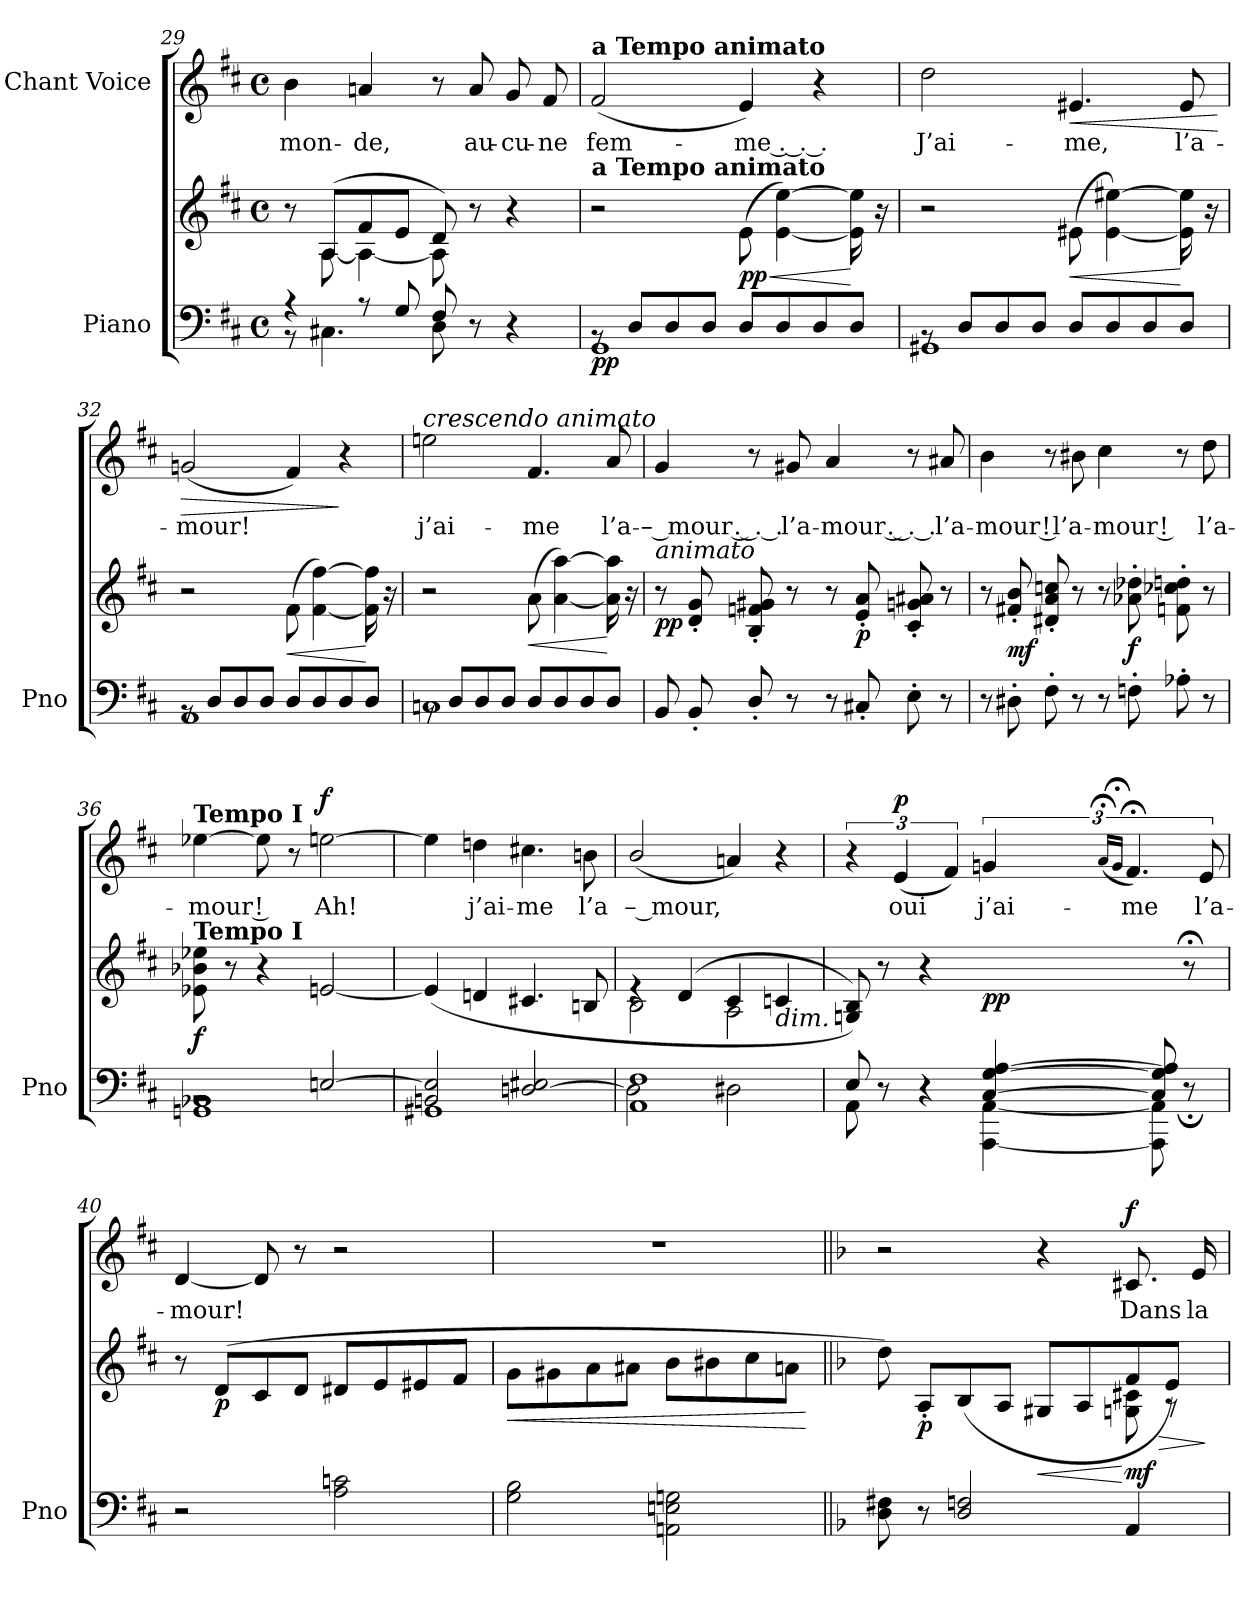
**kern	**kern	**dynam	**kern	**text	**dynam
*part2	*part2	*part2	*part1	*part1	*part1
*staff3	*staff2	*staff2/3	*staff1	*staff1	*staff1
*I"Piano	*	*	*I"Chant Voice	*	*
*I'Pno	*	*	*	*	*
*clefF4	*clefG2	*	*clefG2	*	*
*k[f#c#]	*k[f#c#]	*	*k[f#c#]	*	*
*M4/4	*M4/4	*	*M4/4	*	*
*met(c)	*met(c)	*	*met(c)	*	*
=29	=29	=29	=29	=29	=29
*^	*^	*	*	*	*
!	!	!	!	!	!	!LO:LY:b	!
4r	8r	8r	8ryy	.	4b\	mon-	.
.	4.C#X\	(>8A/L	[8A\	.	.	.	.
!	!	!	!	!	!	!LO:LY:b	!
8r	.	8f#/	4A\_	.	4an/	-de,	.
8G/	.	8e/J	.	.	.	.	.
8F#/	8D\	8d/)	8A\]	.	8r	.	.
!	!	!	!	!	!	!LO:LY:b	!
8r	8ryy	8r	8ryy	.	8a/	au-	.
!	!	!	!	!	!	!LO:LY:b	!
4r	4ryy	4r	4ryy	.	8g/	-cu-	.
!	!	!	!	!	!	!LO:LY:b	!
.	.	.	.	.	8f#/	-ne	.
*	*	*v	*v	*	*	*	*
!!LO:PB:g=z
=30	=30	=30	=30	=30	=30	=30
*	*	*	*	*MM112	*	*
!	!	!	!	!LO:TX:a:B:t=a Tempo animato	!	!
!	!	!LO:TX:a:B:t=a Tempo animato	!	!	!	!
!	!	!	!LO:DY:b=2	!	!LO:LY:b	!
8rBB	1GG	2r	pp	(<2f#/	fem-	.
8D/L	.	.	.	.	.	.
8D/	.	.	.	.	.	.
8D/J	.	.	.	.	.	.
!	!	!	!LO:HP:b	!	!LO:LY:b	!
!	!	!	!LO:DY:n=1:b	!	!	!
8D/L	.	(>8e\	< pp	4e/)	-me . . .	.
8D/	.	[4e\ [4ee\)	.	.	.	.
8D/	.	.	.	4r	.	.
8D/J	.	16e\] 16ee\]	[	.	.	.
.	.	16r	.	.	.	.
=31	=31	=31	=31	=31	=31	=31
!	!	!	!	!	!LO:LY:b	!
8rBB	1GG#X	2r	.	2dd\	J’ai-	.
8D/L	.	.	.	.	.	.
8D/	.	.	.	.	.	.
8D/J	.	.	.	.	.	.
!	!	!	!LO:HP:b	!	!LO:LY:b	!LO:HP:b
8D/L	.	(>8e#X\	<	4.e#X/	-me,	<
8D/	.	[4e#\ [4ee#X\)	.	.	.	.
8D/	.	.	.	.	.	.
!	!	!	!	!	!LO:LY:b	!
8D/J	.	16e#\] 16ee#\]	[	8e#/	l’a-	.
.	.	16r	.	.	.	.
*v	*v	*	*	*	*	*
.	.	.	.	.	[
=32	=32	=32	=32	=32	=32
*^	*	*	*	*	*
!	!	!	!	!	!LO:LY:b	!LO:HP:b
8rBB	1AA	2r	.	(<2gn/	-mour!	>
8D/L	.	.	.	.	.	.
8D/	.	.	.	.	.	.
8D/J	.	.	.	.	.	.
!	!	!	!LO:HP:b	!	!	!
8D/L	.	(>8f#\	<	4f#/)	.	.
8D/	.	[4f#\ [4ff#\)	.	.	.	.
8D/	.	.	.	4r	.	]
8D/J	.	16f#\] 16ff#\]	[	.	.	.
.	.	16r	.	.	.	.
=33	=33	=33	=33	=33	=33	=33
*	*	*	*	*MM113	*	*
!	!	!	!	!LO:TX:a:i:t=crescendo animato	!	!
!	!	!	!	!	!LO:LY:b	!
8rBB	1Cn	2r	.	2een\	j’ai-	.
8D/L	.	.	.	.	.	.
8D/	.	.	.	.	.	.
8D/J	.	.	.	.	.	.
!	!	!	!LO:HP:b	!	!LO:LY:b	!
8D/L	.	(>8a\	<	4.f#/	-me	.
8D/	.	[4a\ [4aa\)	.	.	.	.
8D/	.	.	.	.	.	.
!	!	!	!	!	!LO:LY:b	!
8D/J	.	16a\] 16aa\]	[	8a/	l’a-	.
.	.	16r	.	.	.	.
*v	*v	*	*	*	*	*
!!LO:LB:g=z
=34	=34	=34	=34	=34	=34
*	*	*	*MM114	*	*
!	!LO:TX:a:i:t=animato	!	!	!	!
!	!	!LO:DY:b	!	!LO:LY:b	!
8BB/	8r	pp	4g/	-– mour . . .	.
8BB'/	8d/' 8g/'	.	.	.	.
8D'/	8B/' 8fn/' 8g#X/'	.	8r	.	.
!	!	!	!	!LO:LY:b	!
8r	8r	.	8g#X/	l’a-	.
!	!	!	!	!LO:LY:b	!
8r	8r	.	4a/	-mour . . .	.
!	!	!LO:DY:b	!	!	!
8C#X'/	8e/' 8a/'	p	.	.	.
8E'\	8c#/' 8gn/' 8a#X/'	.	8r	.	.
!	!	!	!	!LO:LY:b	!
8r	8r	.	8a#X/	l’a-	.
=35	=35	=35	=35	=35	=35
*	*	*	*MM115	*	*
!	!	!	!	!LO:LY:b	!
8r	8r	.	4b\	-mour !	.
!	!	!LO:DY:b	!	!	!
8D#X'\	8f#X/' 8b/'	mf	.	.	.
8F#'\	8d#X/' 8a/' 8ccn/'	.	8r	.	.
!	!	!	!	!LO:LY:b	!
8r	8r	.	8b#X\	l’a-	.
!	!	!	!	!LO:LY:b	!
8r	8r	.	4cc#\	-mour !	.
!	!	!LO:DY:b	!	!	!
8Fn'\	8a-X\' 8dd-X\'	f	.	.	.
8A-X'\	8fn\' 8cc-X\' 8ddn\'	.	8r	.	.
!	!	!	!	!LO:LY:b	!
8r	8r	.	8dd\	l’a-	.
=36	=36	=36	=36	=36	=36
*	*	*	*MM116	*	*
*^	*	*	*	*	*
!	!	!	!	!LO:TX:a:B:t=Tempo I	!	!
!	!	!LO:TX:a:B:t=Tempo I	!	!	!	!
!	!	!	!LO:DY:b	!	!LO:LY:b	!
2rBB	1GGn 1BB-X	8e-X\ 8b-X\ 8ee-X\	f	[4ee-X\	-mour !	.
.	.	8r	.	.	.	.
.	.	4r	.	8ee-\]	.	.
.	.	.	.	8r	.	.
!	!	!	!	!	!LO:LY:b	!LO:DY:a
[2En/	.	[2en/	.	[2een\	Ah!	f
=37	=37	=37	=37	=37	=37	=37
2BBn/ 2E/]	1GG#X	(<4e/]	.	4ee\]	.	.
!	!	!	!	!	!LO:LY:b	!
.	.	4dn/	.	4ddn\	j’ai-	.
!	!	!	!	!	!LO:LY:b	!
[2Dn/ 2E#X/	.	4.c#X/	.	4.cc#X\	-me	.
!	!	!	!	!	!LO:LY:b	!
.	.	8Bn/	.	8bn\	l’a	.
!!LO:LB:g=z
=38	=38	=38	=38	=38	=38	=38
*	*	*^	*	*	*	*
!	!	!	!	!	!	!LO:LY:b	!
1AA 1F#	2D\]	4re	2B\	.	(<2b/	-– mour,	.
.	.	(>4d/	.	.	.	.	.
.	2D#X\	4c#/	2A\	.	4an/)	.	.
!	!	!LO:TX:b:i:t=dim.	!	!	!	!	!
.	.	4cn/	.	.	4r	.	.
*	*	*v	*v	*	*	*	*
=39	=39	=39	=39	=39	=39	=39
*	*^	*	*	*	*	*
2ryy	8E/	8AA\	8Gn/ 8B/))	.	6r	.	.
.	8r	8ryy	8r	.	.	.	.
!	!	!	!	!	!	!LO:LY:b	!LO:DY:a
.	.	.	.	.	(<6e/	oui	p
.	4r	4ryy	4r	.	.	.	.
.	.	.	.	.	6f#/)	.	.
!	!	!	!	!LO:DY:b	!	!LO:LY:b	!
[4C#/ [4G/ [4A/	[4AAA\ [4AA\	2ryy	4.ryy	pp	6gn/	j’ai-	.
.	.	.	.	.	(<16qa;</LL	.	.
.	.	.	.	.	16qg;</JJ	.	.
!	!	!	!	!	!	!LO:LY:b	!
.	.	.	.	.	6.f#;</)	-me	.
8C#/] 8G/] 8A/]	8AAA\] 8AA\]	.	.	.	.	.	.
8ryy	8r;<	.	8r;<	.	.	.	.
!	!	!	!	!	!	!LO:LY:b	!
.	.	.	.	.	12e/	l’a-	.
*v	*v	*v	*	*	*	*	*
=40	=40	=40	=40	=40	=40
!	!	!	!	!LO:LY:b	!
2r	8r	.	[4d/	-mour!	.
!	!	!LO:DY:b	!	!	!
.	(>8d/L	p	.	.	.
.	8c#/	.	8d/]	.	.
.	8d/J	.	8r	.	.
2A\ 2cn\	8d#X/L	.	2r	.	.
.	8e/	.	.	.	.
.	8e#X/	.	.	.	.
.	8f#/J	.	.	.	.
=41	=41	=41	=41	=41	=41
!	!	!LO:HP:b	!	!	!
2G\ 2B\	8g\L	<	1r	.	.
.	8g#X\	.	.	.	.
.	8a\	.	.	.	.
.	8a#X\J	.	.	.	.
2AAn\ 2En\ 2Gn\	8b\L	.	.	.	.
.	8b#X\	.	.	.	.
.	8cc#\	.	.	.	.
.	8an\J	.	.	.	.
.	.	[	.	.	.
!!LO:LB:g=z
=42||	=42||	=42||	=42||	=42||	=42||
*k[b-]	*k[b-]	*	*k[b-]	*	*
*	*^	*	*	*	*
8D\ 8F#X\	8dd\)	2ryy	.	2r	.	.
!	!	!	!LO:DY:b	!	!	!
8r	8A'/L	.	p	.	.	.
2D/ 2Fn/	(>8B-/	.	.	.	.	.
.	8A/J	.	.	.	.	.
!	!	!	!LO:HP:b	!	!	!
.	8G#X/L	4ryy	<	4r	.	.
.	8A/	.	.	.	.	.
!	!	!	!LO:HP:n=1:b	!	!LO:LY:b	!
!	!	!	!LO:DY:n=1:b	!	!	!LO:DY:a
4AA/	8f/	8Gn\ 8c#X\	[ > mf	8.c#X/	Dans	f
.	8e/J)	8r	.	.	.	.
!	!	!	!	!	!LO:LY:b	!
.	.	.	.	16e/	la	.
*	*v	*v	*	*	*	*
.	.	]	.	.	.
=	=	=	=	=	=
*-	*-	*-	*-	*-	*-
